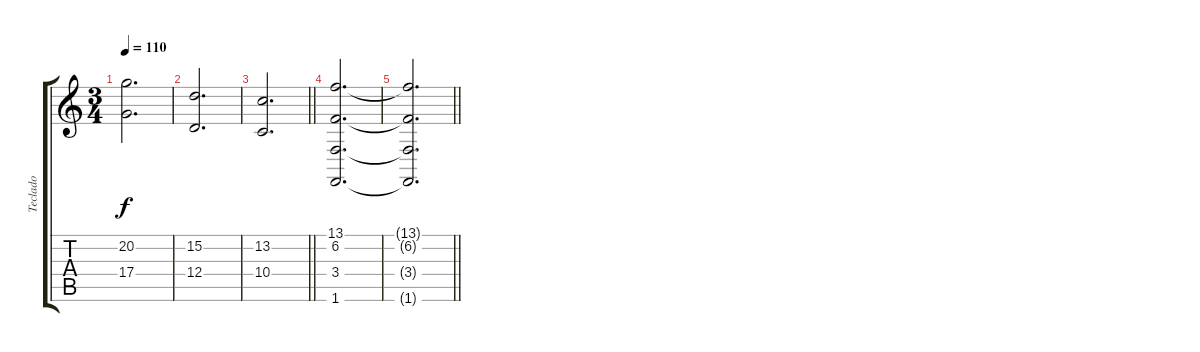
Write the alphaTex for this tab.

\track ("Teclado" "Teclado") {instrument stringensemble1}
\staff {score tabs}
\tuning (E4 B3 G3 D3 A2 E2) {hide}
\ts (3 4)
\tempo 110
\clef g2
\ks c
(20.2 17.4).2{d dy f} |
(15.2 12.4).2{d} |
\barLineRight lightlight
(13.2 10.4).2{d} |
(13.1 6.2 3.4 1.6).2{d} |
\barLineRight lightlight
(13.1{t} 6.2{t} 3.4{t} 1.6{t}).2{d}
